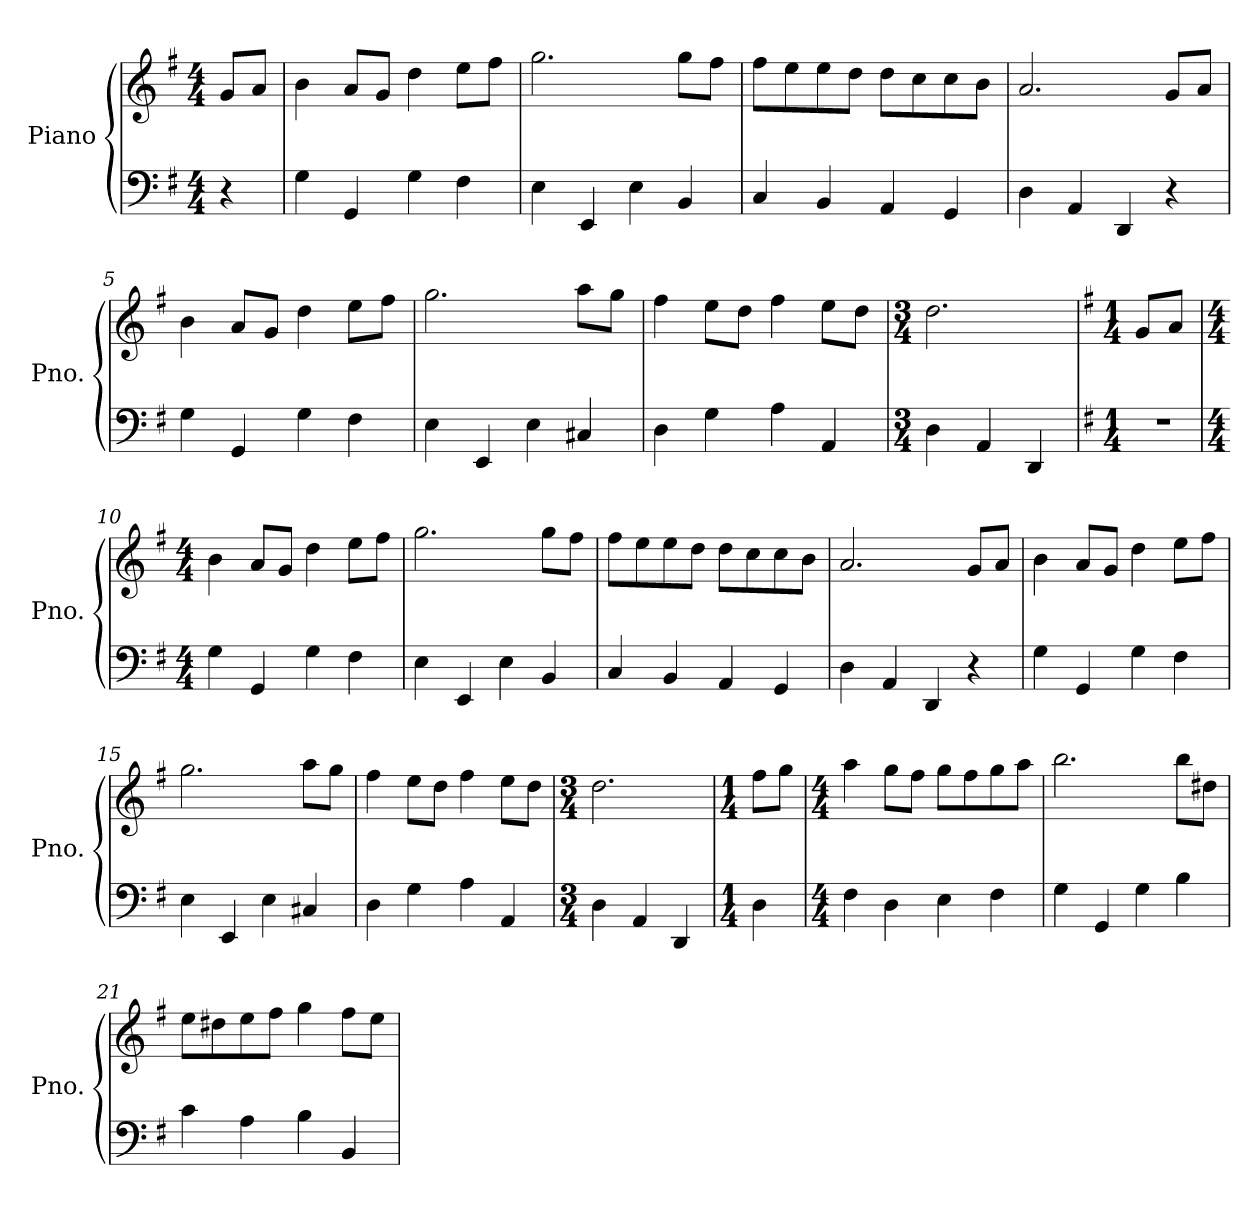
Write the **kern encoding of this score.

**kern	**kern
*part1	*part1
*staff2	*staff1
*I"Piano	*
*I'Pno.	*
*clefF4	*clefG2
*k[f#]	*k[f#]
*M4/4	*M4/4
*MM108	*MM108
=	=
4r	8g/L
.	8a/J
=1	=1
4G\	4b\
4GG/	8a/L
.	8g/J
4G\	4dd\
4F#\	8ee\L
.	8ff#\J
=2	=2
4E\	2.gg\
4EE/	.
4E\	.
4BB/	8gg\L
.	8ff#\J
=3	=3
4C/	8ff#\L
.	8ee\
4BB/	8ee\
.	8dd\J
4AA/	8dd\L
.	8cc\
4GG/	8cc\
.	8b\J
=4	=4
4D\	2.a/
4AA/	.
4DD/	.
4r	8g/L
.	8a/J
=5	=5
4G\	4b\
4GG/	8a/L
.	8g/J
4G\	4dd\
4F#\	8ee\L
.	8ff#\J
=6	=6
4E\	2.gg\
4EE/	.
4E\	.
4C#X/	8aa\L
.	8gg\J
!!LO:LB:g=z
=7	=7
4D\	4ff#\
4G\	8ee\L
.	8dd\J
4A\	4ff#\
4AA/	8ee\L
.	8dd\J
=8	=8
*M3/4	*M3/4
4D\	2.dd\
4AA/	.
4DD/	.
=9	=9
*k[f#]	*k[f#]
*M1/4	*M1/4
4r	8g/L
.	8a/J
=10	=10
*M4/4	*M4/4
4G\	4b\
4GG/	8a/L
.	8g/J
4G\	4dd\
4F#\	8ee\L
.	8ff#\J
=11	=11
4E\	2.gg\
4EE/	.
4E\	.
4BB/	8gg\L
.	8ff#\J
=12	=12
4C/	8ff#\L
.	8ee\
4BB/	8ee\
.	8dd\J
4AA/	8dd\L
.	8cc\
4GG/	8cc\
.	8b\J
=13	=13
4D\	2.a/
4AA/	.
4DD/	.
4r	8g/L
.	8a/J
!!LO:LB:g=z
=14	=14
4G\	4b\
4GG/	8a/L
.	8g/J
4G\	4dd\
4F#\	8ee\L
.	8ff#\J
=15	=15
4E\	2.gg\
4EE/	.
4E\	.
4C#X/	8aa\L
.	8gg\J
=16	=16
4D\	4ff#\
4G\	8ee\L
.	8dd\J
4A\	4ff#\
4AA/	8ee\L
.	8dd\J
=17	=17
*M3/4	*M3/4
4D\	2.dd\
4AA/	.
4DD/	.
=18	=18
*M1/4	*M1/4
4D\	8ff#\L
.	8gg\J
=19	=19
*M4/4	*M4/4
4F#\	4aa\
4D\	8gg\L
.	8ff#\J
4E\	8gg\L
.	8ff#\
4F#\	8gg\
.	8aa\J
=20	=20
4G\	2.bb\
4GG/	.
4G\	.
4B\	8bb\L
.	8dd#X\J
!!LO:LB:g=z
=21	=21
4c\	8ee\L
.	8dd#X\
4A\	8ee\
.	8ff#\J
4B\	4gg\
4BB/	8ff#\L
.	8ee\J
=	=
*-	*-
